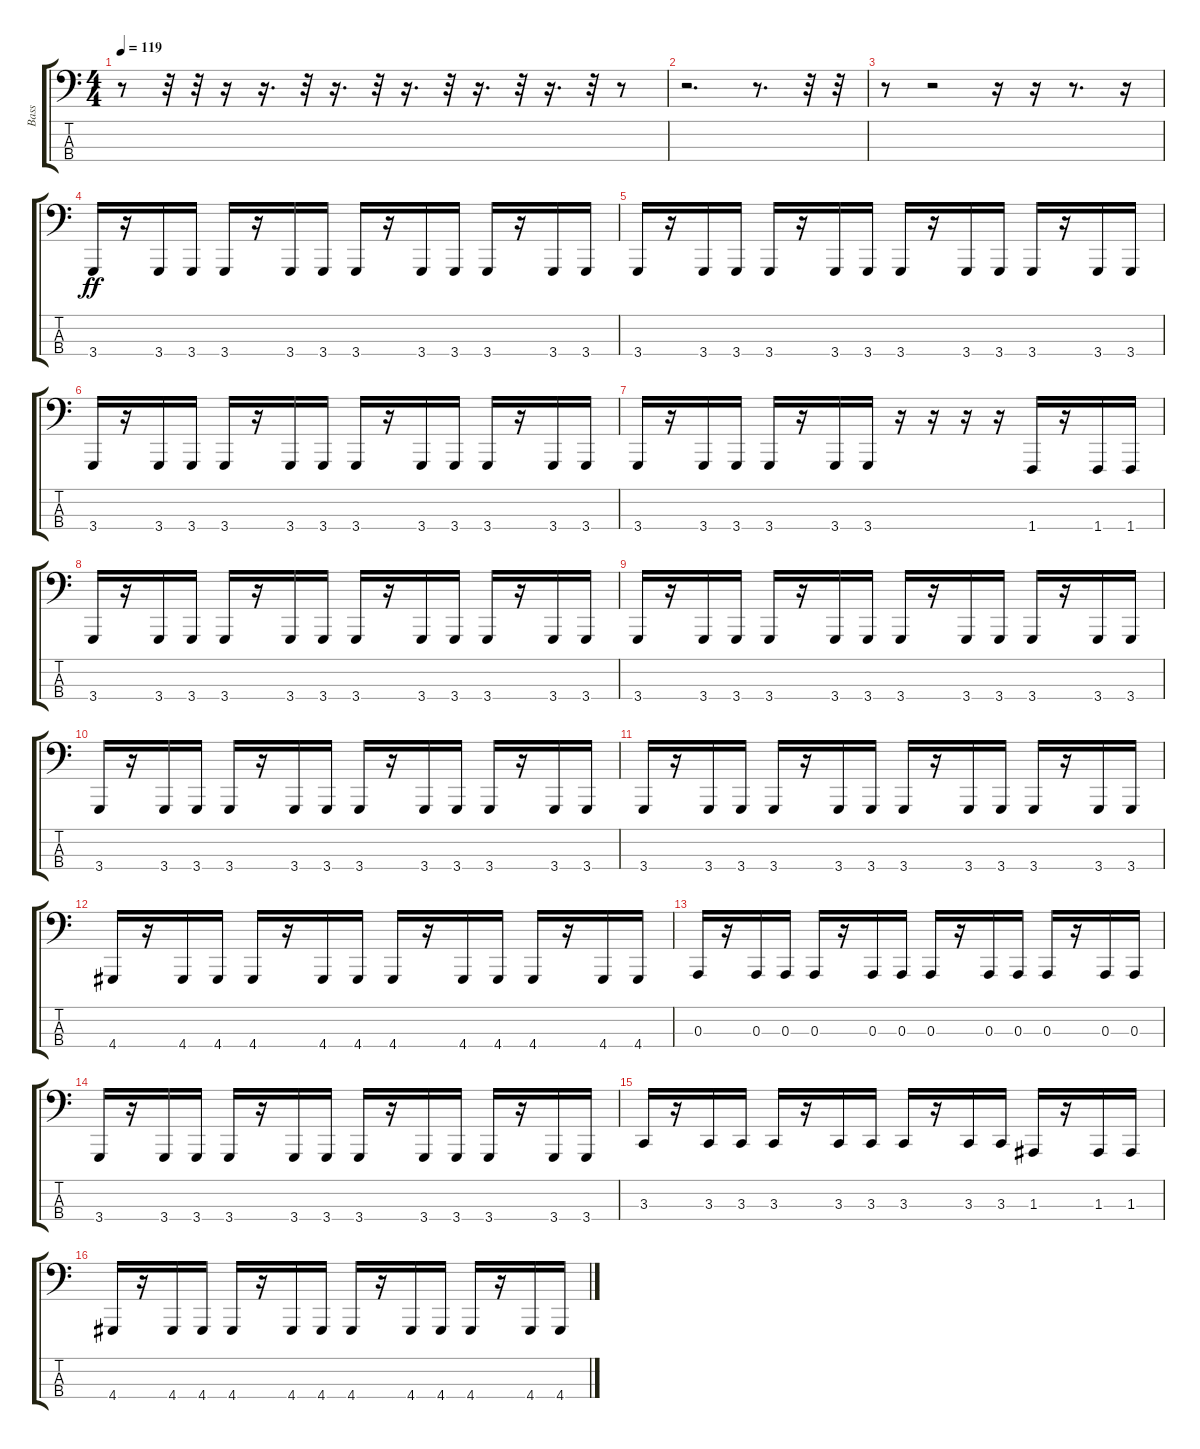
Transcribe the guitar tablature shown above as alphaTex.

\track ("Bass                            " "Bass      ") {instrument fx4atmosphere}
\staff {score tabs}
\tuning (G2 D2 A1 E1) {hide}
\ts (4 4)
\tempo 119
\clef f4
\ks c
r.8{dy ff} r.32 r.32 r.16 r.16{d} r.32 r.16{d} r.32 r.16{d} r.32 r.16{d} r.32 r.16{d} r.32 r.8 |
r.2{d} r.8{d} r.32 r.32 |
r.8 r.2 r.16 r.16 r.8{d} r.16 |
3.4.16 r.16 3.4.16 3.4.16 3.4.16 r.16 3.4.16 3.4.16 3.4.16 r.16 3.4.16 3.4.16 3.4.16 r.16 3.4.16 3.4.16 |
3.4.16 r.16 3.4.16 3.4.16 3.4.16 r.16 3.4.16 3.4.16 3.4.16 r.16 3.4.16 3.4.16 3.4.16 r.16 3.4.16 3.4.16 |
3.4.16 r.16 3.4.16 3.4.16 3.4.16 r.16 3.4.16 3.4.16 3.4.16 r.16 3.4.16 3.4.16 3.4.16 r.16 3.4.16 3.4.16 |
3.4.16 r.16 3.4.16 3.4.16 3.4.16 r.16 3.4.16 3.4.16 r.16 r.16 r.16 r.16 1.4.16 r.16 1.4.16 1.4.16 |
3.4.16 r.16 3.4.16 3.4.16 3.4.16 r.16 3.4.16 3.4.16 3.4.16 r.16 3.4.16 3.4.16 3.4.16 r.16 3.4.16 3.4.16 |
3.4.16 r.16 3.4.16 3.4.16 3.4.16 r.16 3.4.16 3.4.16 3.4.16 r.16 3.4.16 3.4.16 3.4.16 r.16 3.4.16 3.4.16 |
3.4.16 r.16 3.4.16 3.4.16 3.4.16 r.16 3.4.16 3.4.16 3.4.16 r.16 3.4.16 3.4.16 3.4.16 r.16 3.4.16 3.4.16 |
3.4.16 r.16 3.4.16 3.4.16 3.4.16 r.16 3.4.16 3.4.16 3.4.16 r.16 3.4.16 3.4.16 3.4.16 r.16 3.4.16 3.4.16 |
4.4.16 r.16 4.4.16 4.4.16 4.4.16 r.16 4.4.16 4.4.16 4.4.16 r.16 4.4.16 4.4.16 4.4.16 r.16 4.4.16 4.4.16 |
0.3.16 r.16 0.3.16 0.3.16 0.3.16 r.16 0.3.16 0.3.16 0.3.16 r.16 0.3.16 0.3.16 0.3.16 r.16 0.3.16 0.3.16 |
3.4.16 r.16 3.4.16 3.4.16 3.4.16 r.16 3.4.16 3.4.16 3.4.16 r.16 3.4.16 3.4.16 3.4.16 r.16 3.4.16 3.4.16 |
3.3.16 r.16 3.3.16 3.3.16 3.3.16 r.16 3.3.16 3.3.16 3.3.16 r.16 3.3.16 3.3.16 1.3.16 r.16 1.3.16 1.3.16 |
4.4.16 r.16 4.4.16 4.4.16 4.4.16 r.16 4.4.16 4.4.16 4.4.16 r.16 4.4.16 4.4.16 4.4.16 r.16 4.4.16 4.4.16
